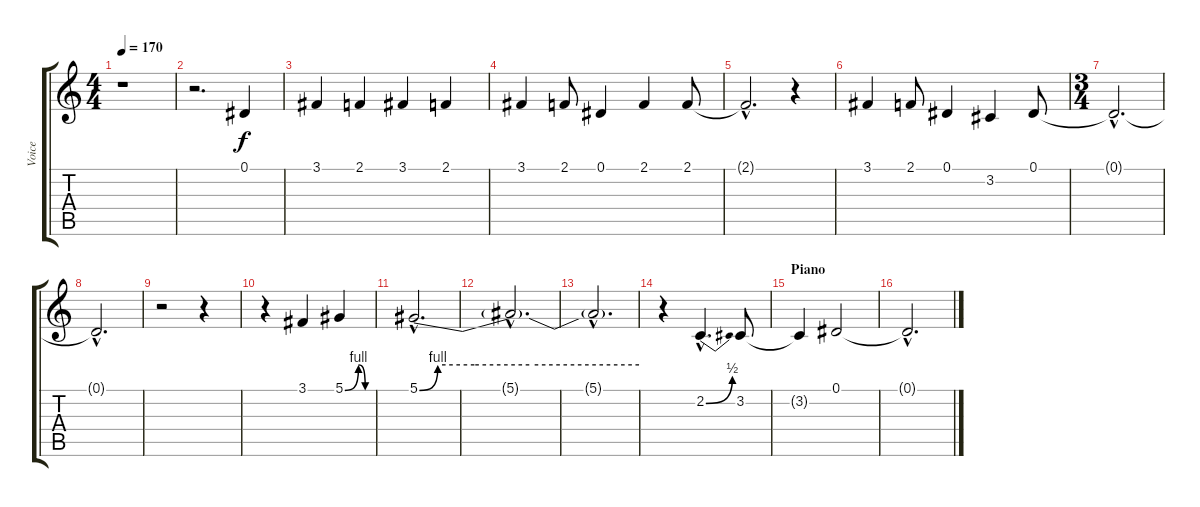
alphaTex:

\track ("Voice" "Voice") {instrument lead2sawtooth}
\staff {score tabs}
\tuning (Eb4 Bb3 Gb3 Db3 Ab2 Eb2) {hide}
\ts (4 4)
\tempo 170
\clef g2
\ks c
r.1{dy f} |
r.2{d} 0.1.4 |
3.1.4 2.1.4 3.1.4 2.1.4 |
3.1.4 2.1.8 0.1.4 2.1.4 2.1.8 |
2.1{hac t}.2{d} r.4 |
3.1.4 2.1.8 0.1.4 3.2.4 0.1.8 |
\ts (3 4)
\section ("" "")
0.1{hac t}.2{d} |
0.1{hac t}.2{d} |
r.2 r.4 |
r.4 3.1.4 5.1{be (custom 0 0 30 4 45 0 60 0)}.4 |
5.1{be (custom 0 0 5 4 15 4 30 4 60 4) hac}.2{d} |
5.1{hac t}.2{d} |
5.1{hac t}.2{d} |
r.4 2.2{be (bend 0 0 60 2) hac}.4{d} 3.2.8 |
\section ("" "Piano")
3.2{t}.4 0.1.2 |
0.1{hac t}.2{d}
